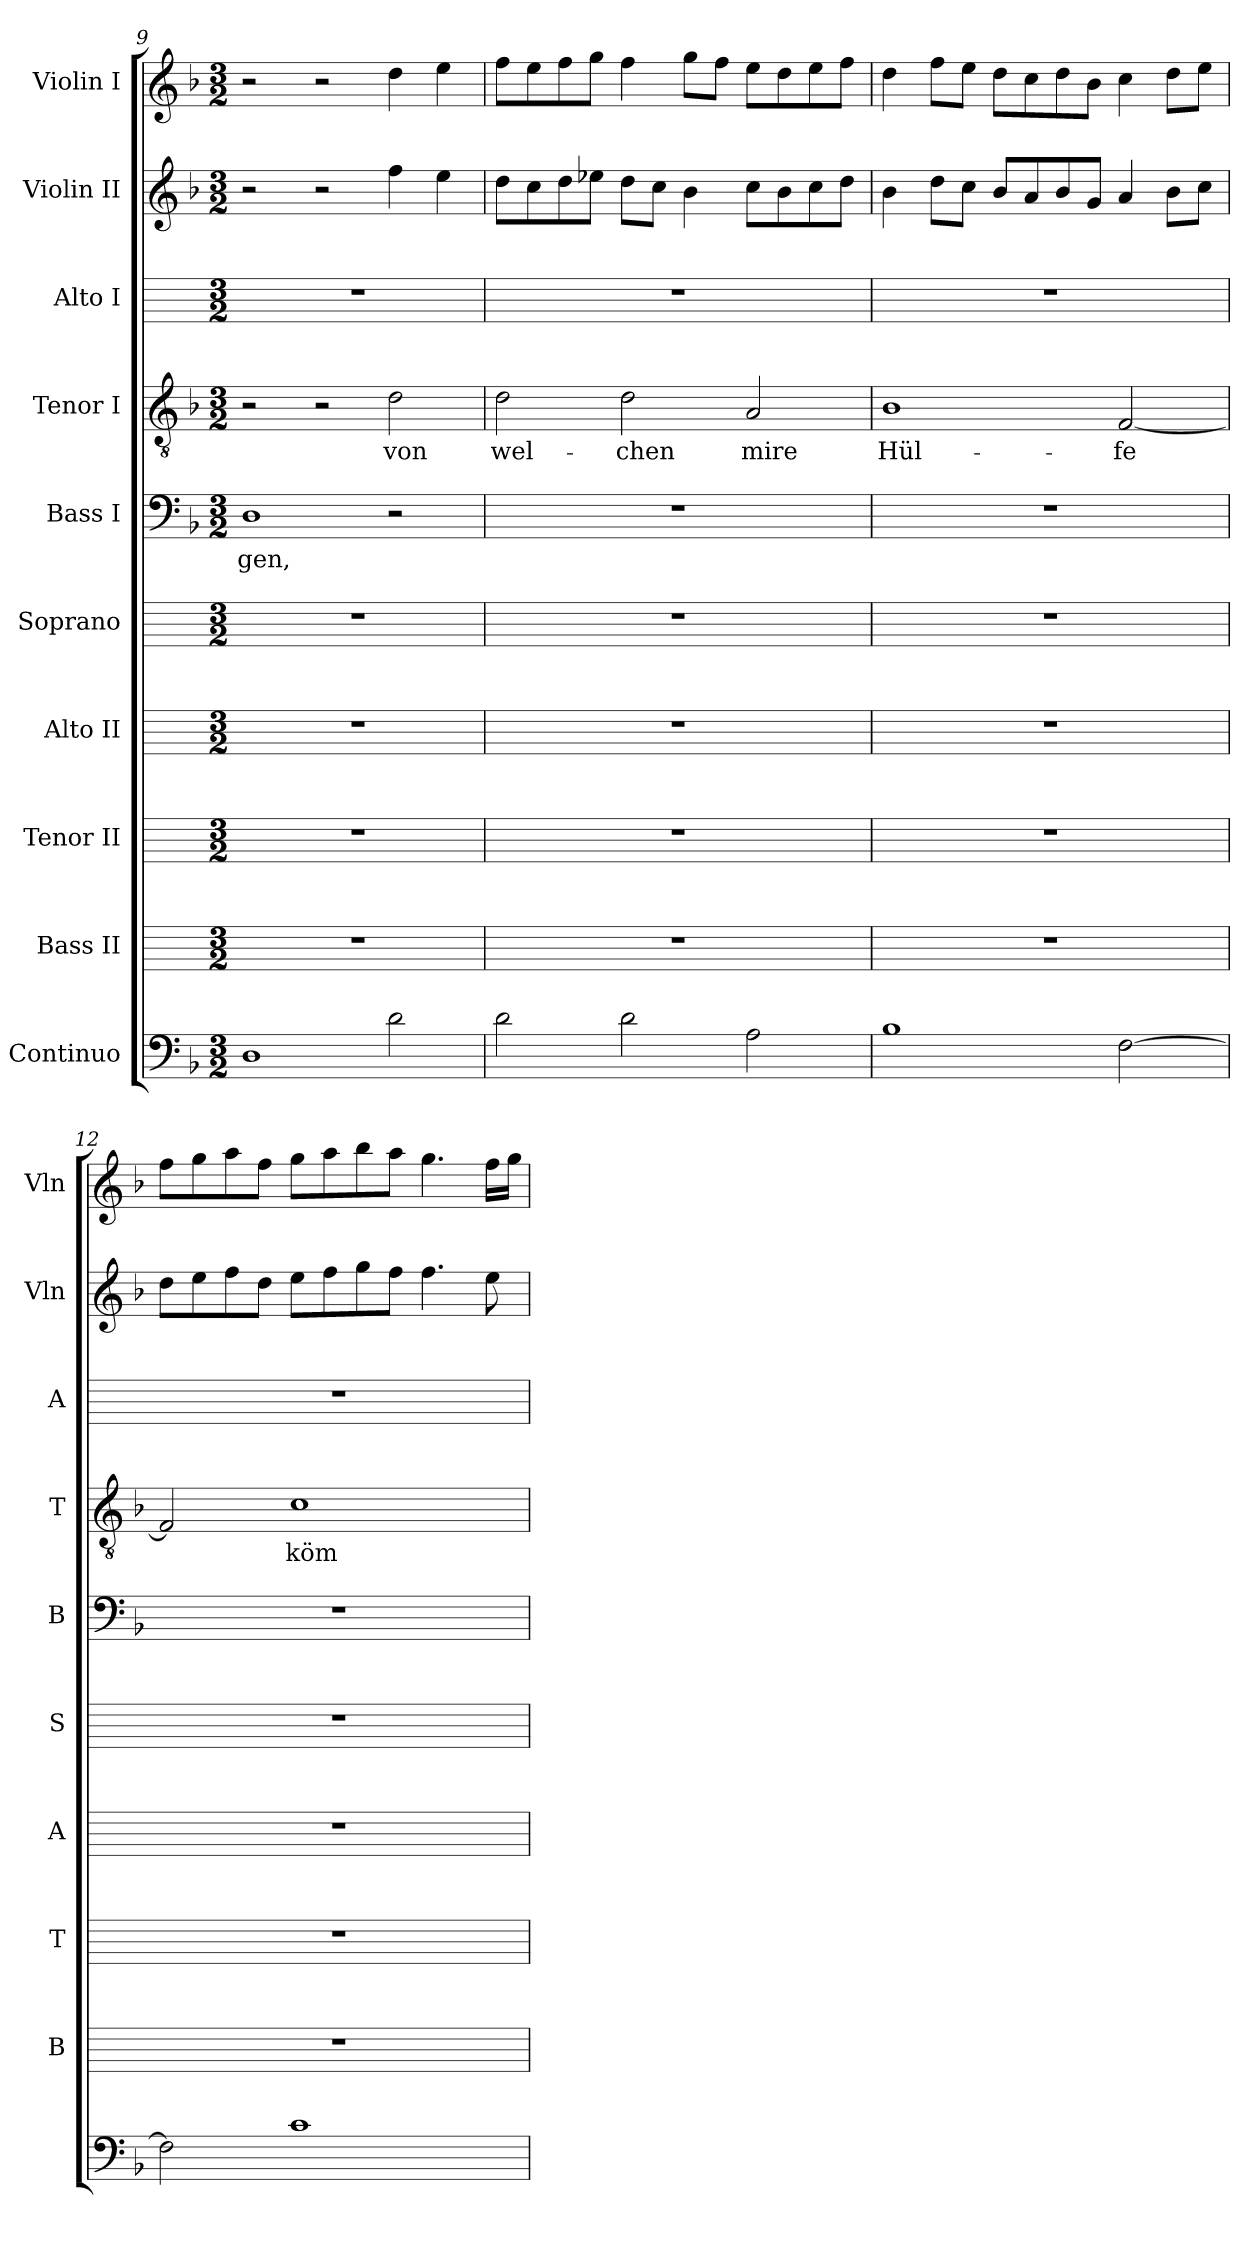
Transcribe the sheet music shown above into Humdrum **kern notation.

**kern	**kern	**kern	**kern	**kern	**kern	**text	**kern	**text	**kern	**kern	**kern
*part10	*part9	*part8	*part7	*part6	*part5	*part5	*part4	*part4	*part3	*part2	*part1
*staff10	*staff9	*staff8	*staff7	*staff6	*staff5	*staff5	*staff4	*staff4	*staff3	*staff2	*staff1
*I"Continuo	*I"Bass II	*I"Tenor II	*I"Alto II	*I"Soprano	*I"Bass I	*	*I"Tenor I	*	*I"Alto I	*I"Violin II	*I"Violin I
*	*I'B	*I'T	*I'A	*I'S	*I'B	*	*I'T	*	*I'A	*I'Vln	*I'Vln
!!LO:LB:g=z
*clefF4	*	*	*	*	*clefF4	*	*clefGv2	*	*	*clefG2	*clefG2
*k[b-]	*	*	*	*	*k[b-]	*	*k[b-]	*	*	*k[b-]	*k[b-]
*F:	*	*	*	*	*F:	*	*F:	*	*	*F:	*F:
*M3/2	*M3/2	*M3/2	*M3/2	*M3/2	*M3/2	*	*M3/2	*	*M3/2	*M3/2	*M3/2
=9	=9	=9	=9	=9	=9	=9	=9	=9	=9	=9	=9
!	!	!	!	!	!	!LO:LY:b	!	!	!	!	!
1D	1.r	1.r	1.r	1.r	1D	gen,	2r	.	1.r	2r	2r
.	.	.	.	.	.	.	2r	.	.	2r	2r
!	!	!	!	!	!	!	!	!LO:LY:b	!	!	!
2d	.	.	.	.	2r	.	2d	von	.	4ff	4dd
.	.	.	.	.	.	.	.	.	.	4ee	4ee
=10	=10	=10	=10	=10	=10	=10	=10	=10	=10	=10	=10
!	!	!	!	!	!LO:N:vis=1	!	!	!LO:LY:b	!	!	!
2d	1.r	1.r	1.r	1.r	1.r	.	2d	wel-	1.r	8ddL	8ffL
.	.	.	.	.	.	.	.	.	.	8cc	8ee
.	.	.	.	.	.	.	.	.	.	8dd	8ff
.	.	.	.	.	.	.	.	.	.	8ee-XJ	8ggJ
!	!	!	!	!	!	!	!	!LO:LY:b	!	!	!
2d	.	.	.	.	.	.	2d	-chen	.	8ddL	4ff
.	.	.	.	.	.	.	.	.	.	8ccJ	.
.	.	.	.	.	.	.	.	.	.	4b-	8ggL
.	.	.	.	.	.	.	.	.	.	.	8ffJ
!	!	!	!	!	!	!	!	!LO:LY:b	!	!	!
2A	.	.	.	.	.	.	2A	mire	.	8ccL	8eeL
.	.	.	.	.	.	.	.	.	.	8b-	8dd
.	.	.	.	.	.	.	.	.	.	8cc	8ee
.	.	.	.	.	.	.	.	.	.	8ddJ	8ffJ
=11	=11	=11	=11	=11	=11	=11	=11	=11	=11	=11	=11
!	!	!	!	!	!LO:N:vis=1	!	!	!LO:LY:b	!	!	!
1B-	1.r	1.r	1.r	1.r	1.r	.	1B-	Hül-	1.r	4b-	4dd
.	.	.	.	.	.	.	.	.	.	8ddL	8ffL
.	.	.	.	.	.	.	.	.	.	8ccJ	8eeJ
.	.	.	.	.	.	.	.	.	.	8b-/L	8ddL
.	.	.	.	.	.	.	.	.	.	8a	8cc
.	.	.	.	.	.	.	.	.	.	8b-/	8dd
.	.	.	.	.	.	.	.	.	.	8gJ	8b-J
!	!	!	!	!	!	!	!	!LO:LY:b	!	!	!
[2F	.	.	.	.	.	.	[2F	-fe	.	4a	4cc
.	.	.	.	.	.	.	.	.	.	8b-L	8ddL
.	.	.	.	.	.	.	.	.	.	8ccJ	8eeJ
=12	=12	=12	=12	=12	=12	=12	=12	=12	=12	=12	=12
!	!	!	!	!	!LO:N:vis=1	!	!	!	!	!	!
2F]	1.r	1.r	1.r	1.r	1.r	.	2F]	.	1.r	8ddL	8ffL
.	.	.	.	.	.	.	.	.	.	8ee	8gg
.	.	.	.	.	.	.	.	.	.	8ff	8aa
.	.	.	.	.	.	.	.	.	.	8ddJ	8ffJ
!	!	!	!	!	!	!	!	!LO:LY:b	!	!	!
1c	.	.	.	.	.	.	1c	köm-	.	8eeL	8ggL
.	.	.	.	.	.	.	.	.	.	8ff	8aa
.	.	.	.	.	.	.	.	.	.	8gg	8bb-
.	.	.	.	.	.	.	.	.	.	8ffJ	8aaJ
.	.	.	.	.	.	.	.	.	.	4.ff	4.gg
.	.	.	.	.	.	.	.	.	.	8ee	16ffLL
.	.	.	.	.	.	.	.	.	.	.	16ggJJ
=	=	=	=	=	=	=	=	=	=	=	=
*-	*-	*-	*-	*-	*-	*-	*-	*-	*-	*-	*-
